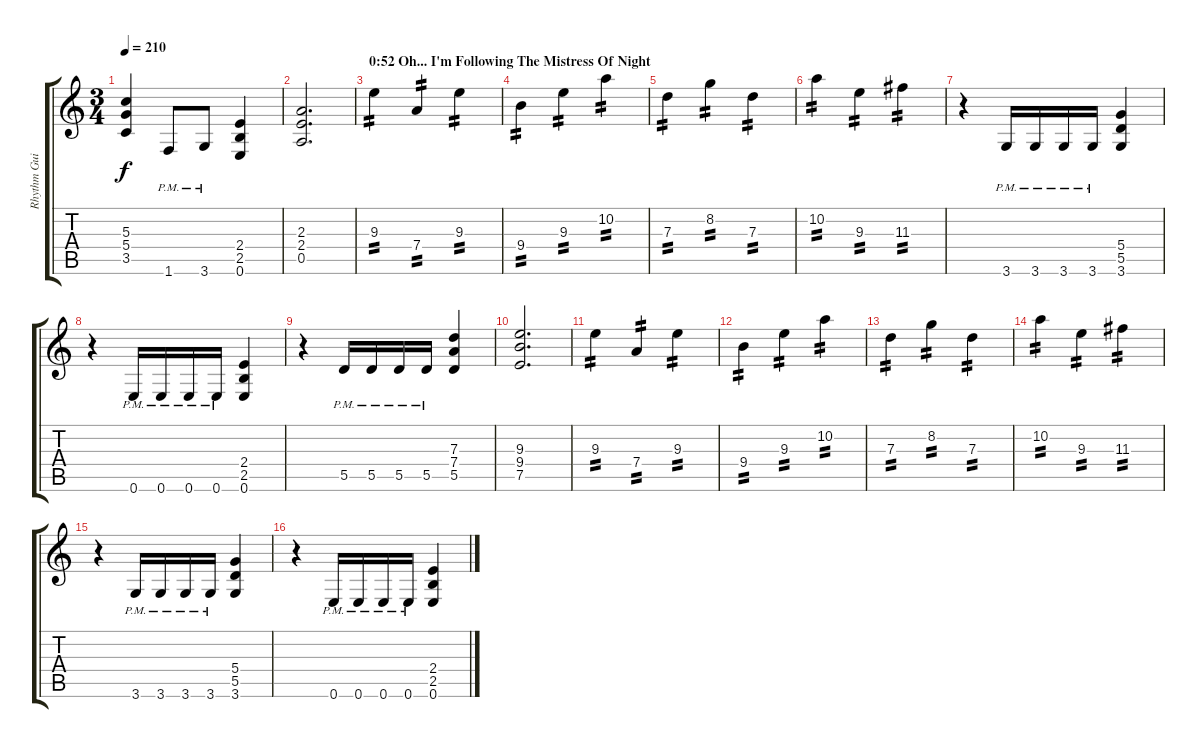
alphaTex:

\track ("Rhythm Guitar Left" "Rhythm Gui") {instrument distortionguitar}
\staff {score tabs}
\tuning (E4 B3 G3 D3 A2 E2) {hide}
\ts (3 4)
\tempo 210
\clef g2
\ks c
(5.3 5.4 3.5).4{dy f} 1.6{pm}.8 3.6{pm}.8 (2.4 2.5 0.6).4 |
(2.3 2.4 0.5).2{d} |
\section ("" "0:52 Oh... I'm Following The Mistress Of Night")
9.3.4{tp 2} 7.4.4{tp 2} 9.3.4{tp 2} |
9.4.4{tp 2} 9.3.4{tp 2} 10.2.4{tp 2} |
7.3.4{tp 2} 8.2.4{tp 2} 7.3.4{tp 2} |
10.2.4{tp 2} 9.3.4{tp 2} 11.3.4{tp 2} |
r.4 3.6{pm}.16 3.6{pm}.16 3.6{pm}.16 3.6{pm}.16 (5.4 5.5 3.6).4 |
r.4 0.6{pm}.16 0.6{pm}.16 0.6{pm}.16 0.6{pm}.16 (2.4 2.5 0.6).4 |
r.4 5.5{pm}.16 5.5{pm}.16 5.5{pm}.16 5.5{pm}.16 (7.3 7.4 5.5).4 |
(9.3 9.4 7.5).2{d} |
9.3.4{tp 2} 7.4.4{tp 2} 9.3.4{tp 2} |
9.4.4{tp 2} 9.3.4{tp 2} 10.2.4{tp 2} |
7.3.4{tp 2} 8.2.4{tp 2} 7.3.4{tp 2} |
10.2.4{tp 2} 9.3.4{tp 2} 11.3.4{tp 2} |
r.4 3.6{pm}.16 3.6{pm}.16 3.6{pm}.16 3.6{pm}.16 (5.4 5.5 3.6).4 |
r.4 0.6{pm}.16 0.6{pm}.16 0.6{pm}.16 0.6{pm}.16 (2.4 2.5 0.6).4
